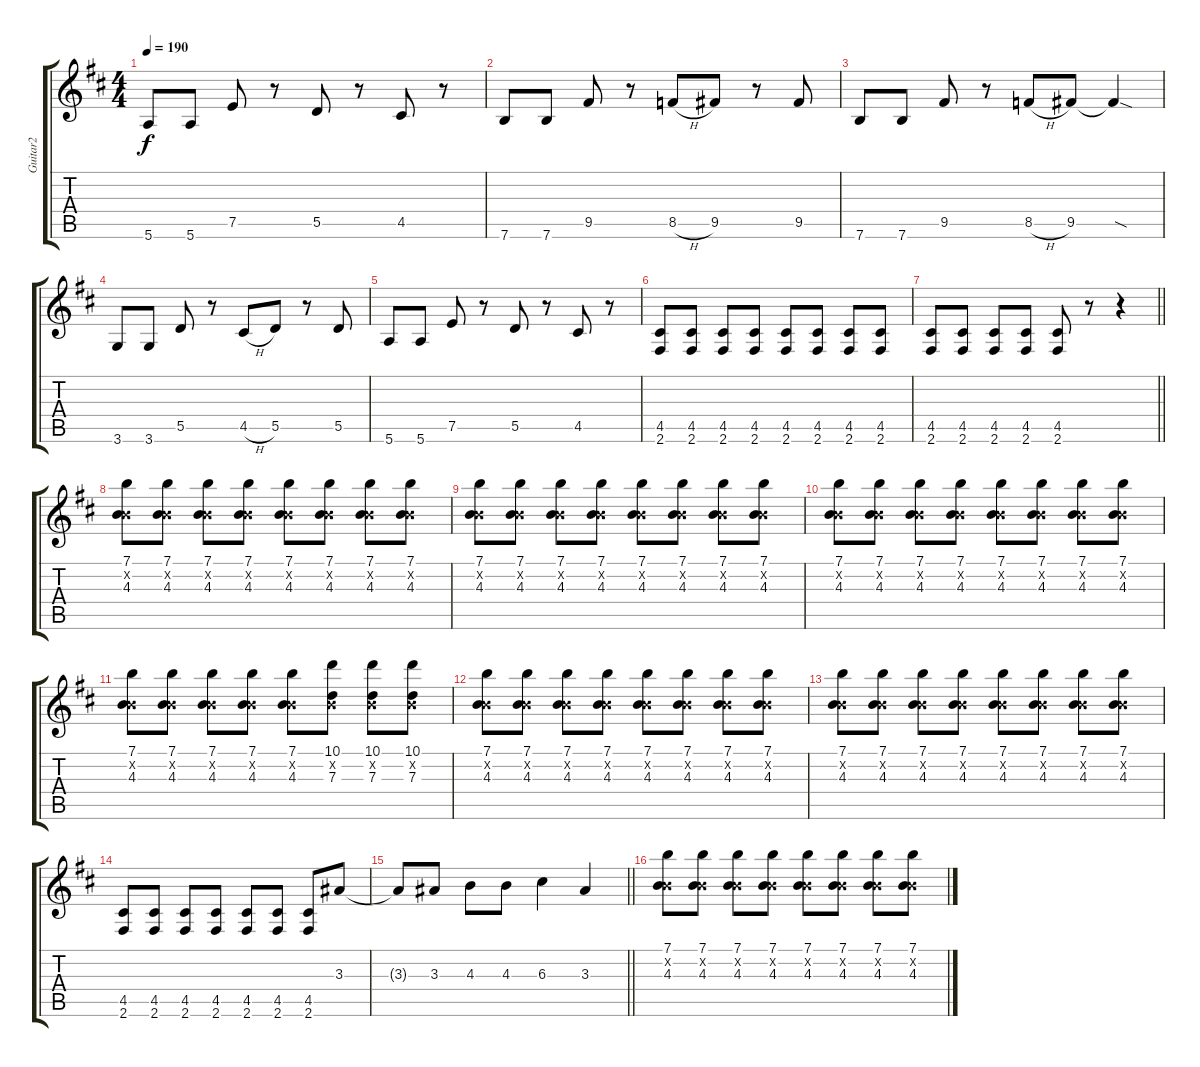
\track ("Guitar2" "Guitar2") {instrument distortionguitar}
\staff {score tabs}
\tuning (E4 B3 G3 D3 A2 E2) {hide}
\ts (4 4)
\tempo 190
\clef g2
\ks d
5.6.8{dy f} 5.6.8 7.5.8 r.8 5.5.8 r.8 4.5.8 r.8 |
7.6.8 7.6.8 9.5.8 r.8 8.5{h}.8 9.5.8 r.8 9.5.8 |
7.6.8 7.6.8 9.5.8 r.8 8.5{h}.8 9.5.8 9.5{sod t}.4 |
3.6.8 3.6.8 5.5.8 r.8 4.5{h}.8 5.5.8 r.8 5.5.8 |
5.6.8 5.6.8 7.5.8 r.8 5.5.8 r.8 4.5.8 r.8 |
(4.5 2.6).8 (4.5 2.6).8 (4.5 2.6).8 (4.5 2.6).8 (4.5 2.6).8 (4.5 2.6).8 (4.5 2.6).8 (4.5 2.6).8 |
\barLineRight lightlight
(4.5 2.6).8 (4.5 2.6).8 (4.5 2.6).8 (4.5 2.6).8 (4.5 2.6).8 r.8 r.4 |
(7.1 0.2{x} 4.3).8 (7.1 0.2{x} 4.3).8 (7.1 0.2{x} 4.3).8 (7.1 0.2{x} 4.3).8 (7.1 0.2{x} 4.3).8 (7.1 0.2{x} 4.3).8 (7.1 0.2{x} 4.3).8 (7.1 0.2{x} 4.3).8 |
(7.1 0.2{x} 4.3).8 (7.1 0.2{x} 4.3).8 (7.1 0.2{x} 4.3).8 (7.1 0.2{x} 4.3).8 (7.1 0.2{x} 4.3).8 (7.1 0.2{x} 4.3).8 (7.1 0.2{x} 4.3).8 (7.1 0.2{x} 4.3).8 |
(7.1 0.2{x} 4.3).8 (7.1 0.2{x} 4.3).8 (7.1 0.2{x} 4.3).8 (7.1 0.2{x} 4.3).8 (7.1 0.2{x} 4.3).8 (7.1 0.2{x} 4.3).8 (7.1 0.2{x} 4.3).8 (7.1 0.2{x} 4.3).8 |
(7.1 0.2{x} 4.3).8 (7.1 0.2{x} 4.3).8 (7.1 0.2{x} 4.3).8 (7.1 0.2{x} 4.3).8 (7.1 0.2{x} 4.3).8 (10.1 0.2{x} 7.3).8 (10.1 0.2{x} 7.3).8 (10.1 0.2{x} 7.3).8 |
(7.1 0.2{x} 4.3).8 (7.1 0.2{x} 4.3).8 (7.1 0.2{x} 4.3).8 (7.1 0.2{x} 4.3).8 (7.1 0.2{x} 4.3).8 (7.1 0.2{x} 4.3).8 (7.1 0.2{x} 4.3).8 (7.1 0.2{x} 4.3).8 |
(7.1 0.2{x} 4.3).8 (7.1 0.2{x} 4.3).8 (7.1 0.2{x} 4.3).8 (7.1 0.2{x} 4.3).8 (7.1 0.2{x} 4.3).8 (7.1 0.2{x} 4.3).8 (7.1 0.2{x} 4.3).8 (7.1 0.2{x} 4.3).8 |
(4.5 2.6).8 (4.5 2.6).8 (4.5 2.6).8 (4.5 2.6).8 (4.5 2.6).8 (4.5 2.6).8 (4.5 2.6).8 3.3.8 |
\barLineRight lightlight
3.3{t}.8 3.3.8 4.3.8 4.3.8 6.3.4 3.3.4 |
(7.1 0.2{x} 4.3).8 (7.1 0.2{x} 4.3).8 (7.1 0.2{x} 4.3).8 (7.1 0.2{x} 4.3).8 (7.1 0.2{x} 4.3).8 (7.1 0.2{x} 4.3).8 (7.1 0.2{x} 4.3).8 (7.1 0.2{x} 4.3).8
